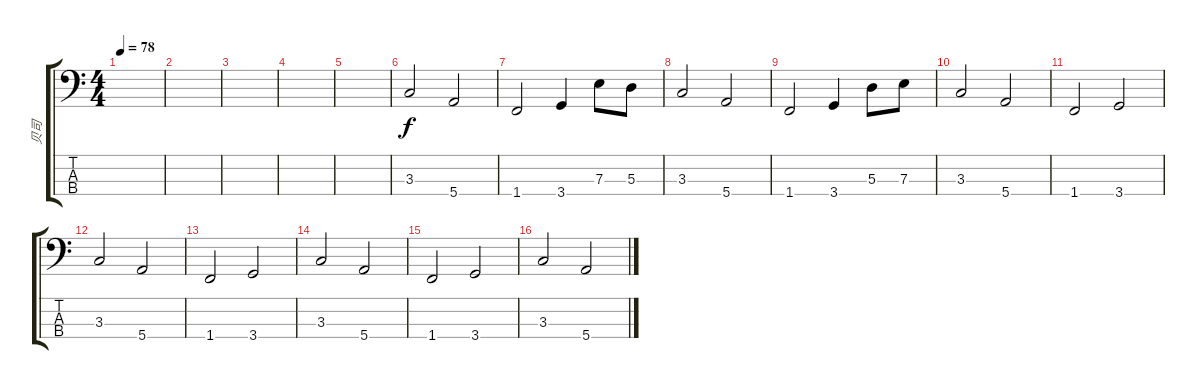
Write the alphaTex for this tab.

\track ("贝司" "贝司") {instrument electricbassfinger}
\staff {score tabs}
\tuning (G2 D2 A1 E1) {hide}
\ts (4 4)
\tempo 78
\clef f4
\ks c
|
|
|
|
|
3.3.2 5.4.2 |
1.4.2 3.4.4 7.3.8 5.3.8 |
3.3.2 5.4.2 |
1.4.2 3.4.4 5.3.8 7.3.8 |
3.3.2 5.4.2 |
1.4.2 3.4.2 |
3.3.2 5.4.2 |
1.4.2 3.4.2 |
3.3.2 5.4.2 |
1.4.2 3.4.2 |
3.3.2 5.4.2
